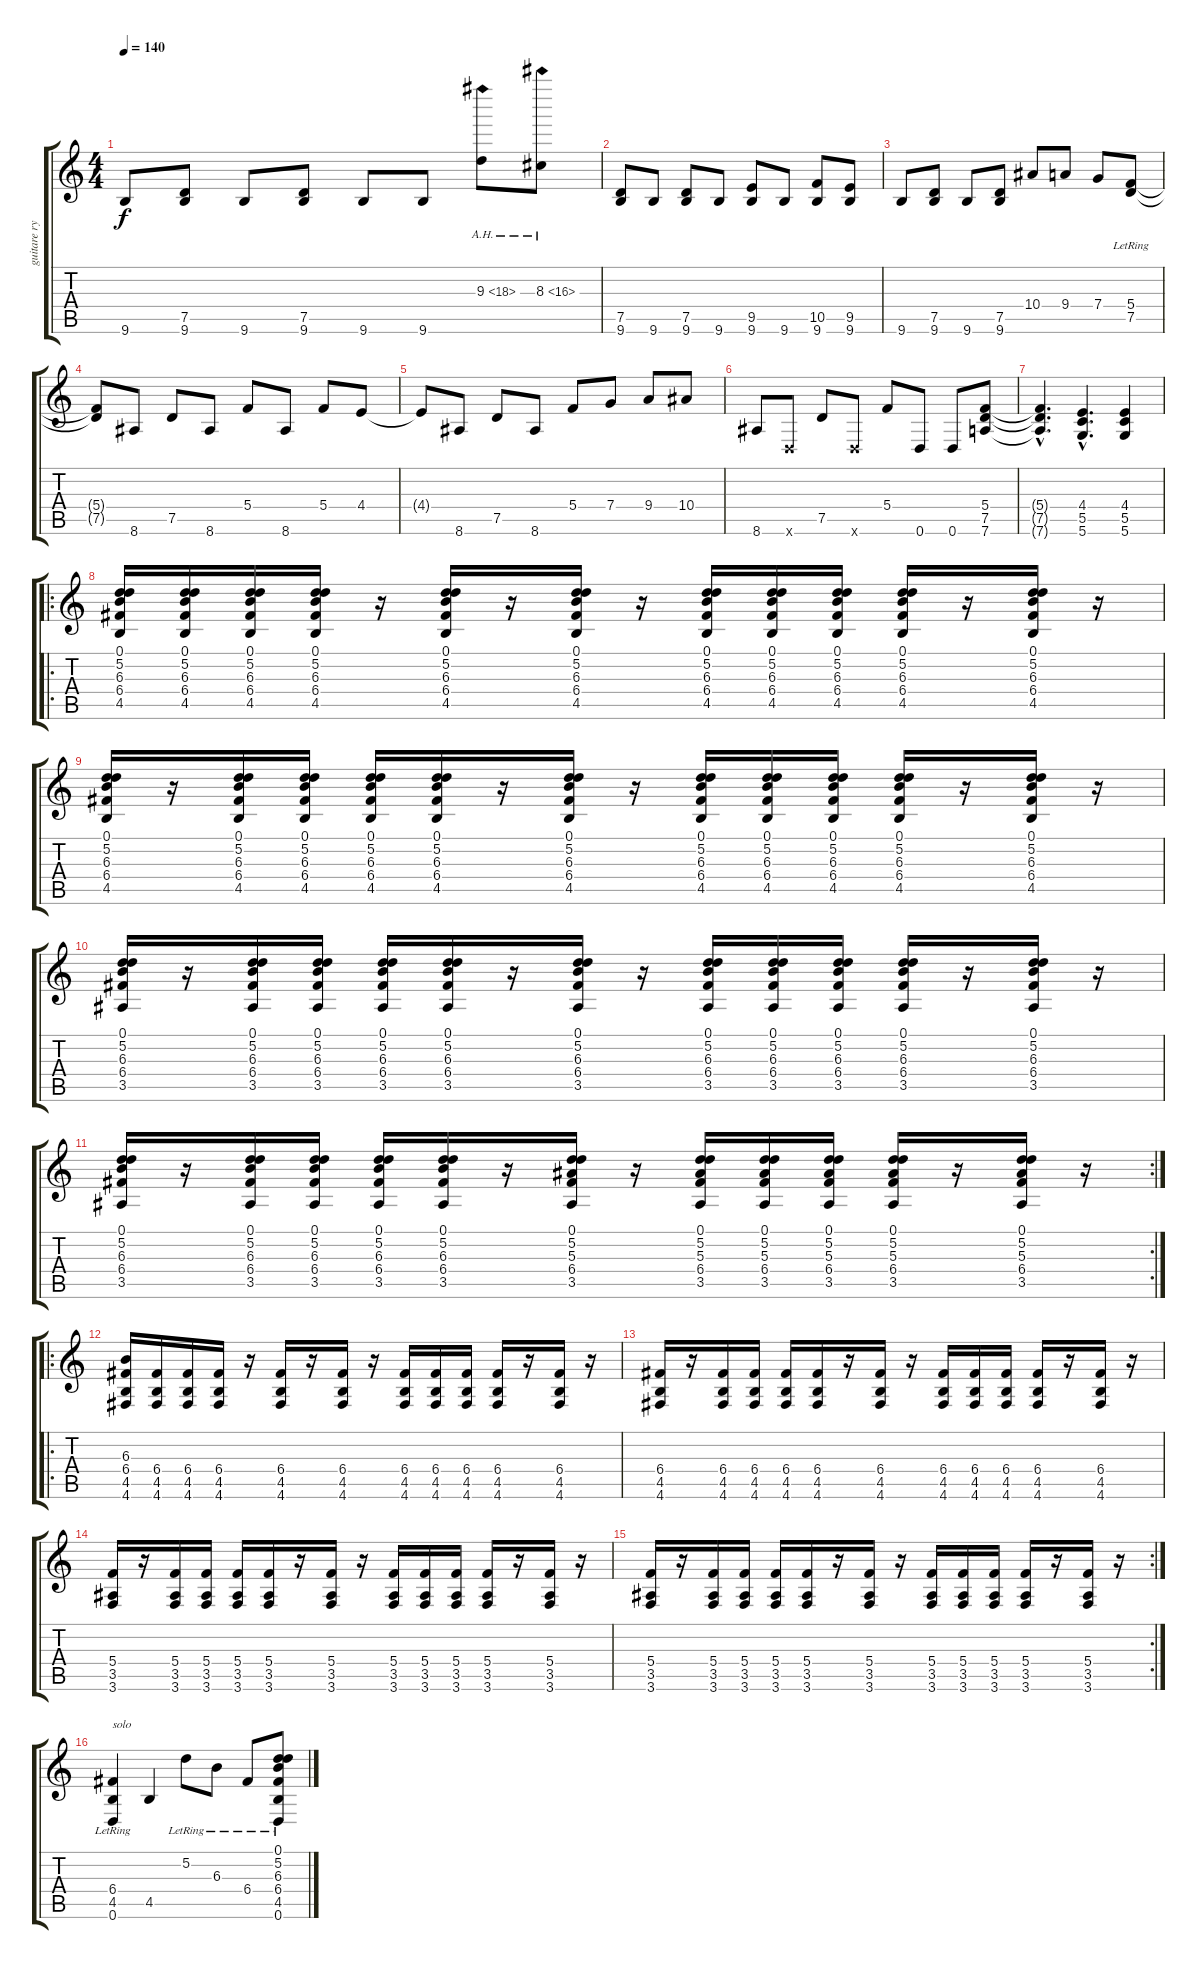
\track ("guitare rythmique" "guitare ry") {instrument distortionguitar}
\staff {score tabs}
\tuning (D4 A3 F3 C3 G2 D2) {hide}
\ts (4 4)
\tempo 140
\clef g2
\ks c
9.6.8{dy f} (7.5 9.6).8 9.6.8 (7.5 9.6).8 9.6.8 9.6.8 9.3{ah 9}.8 8.3{ah 8}.8 |
(7.5 9.6).8 9.6.8 (7.5 9.6).8 9.6.8 (9.5 9.6).8 9.6.8 (10.5 9.6).8 (9.5 9.6).8 |
9.6.8 (7.5 9.6).8 9.6.8 (7.5 9.6).8 10.4.8 9.4.8 7.4.8 (5.4{lr} 7.5{lr}).8 |
(5.4{t} 7.5{t}).8 8.6.8 7.5.8 8.6.8 5.4.8 8.6.8 5.4.8 4.4.8 |
4.4{t}.8 8.6.8 7.5.8 8.6.8 5.4.8 7.4.8 9.4.8 10.4.8 |
8.6.8 0.6{x}.8 7.5.8 0.6{x}.8 5.4.8 0.6.8 0.6.8 (5.4 7.5 7.6).8 |
(5.4{hac t} 7.5{hac t} 7.6{hac t}).4{d} (4.4{hac} 5.5{hac} 5.6{hac}).4{d} (4.4 5.5 5.6).4 |
\ro
(0.1 5.2 6.3 6.4 4.5).16 (0.1 5.2 6.3 6.4 4.5).16 (0.1 5.2 6.3 6.4 4.5).16 (0.1 5.2 6.3 6.4 4.5).16 r.16 (0.1 5.2 6.3 6.4 4.5).16 r.16 (0.1 5.2 6.3 6.4 4.5).16 r.16 (0.1 5.2 6.3 6.4 4.5).16 (0.1 5.2 6.3 6.4 4.5).16 (0.1 5.2 6.3 6.4 4.5).16 (0.1 5.2 6.3 6.4 4.5).16 r.16 (0.1 5.2 6.3 6.4 4.5).16 r.16 |
(0.1 5.2 6.3 6.4 4.5).16 r.16 (0.1 5.2 6.3 6.4 4.5).16 (0.1 5.2 6.3 6.4 4.5).16 (0.1 5.2 6.3 6.4 4.5).16 (0.1 5.2 6.3 6.4 4.5).16 r.16 (0.1 5.2 6.3 6.4 4.5).16 r.16 (0.1 5.2 6.3 6.4 4.5).16 (0.1 5.2 6.3 6.4 4.5).16 (0.1 5.2 6.3 6.4 4.5).16 (0.1 5.2 6.3 6.4 4.5).16 r.16 (0.1 5.2 6.3 6.4 4.5).16 r.16 |
(0.1 5.2 6.3 6.4 3.5).16 r.16 (0.1 5.2 6.3 6.4 3.5).16 (0.1 5.2 6.3 6.4 3.5).16 (0.1 5.2 6.3 6.4 3.5).16 (0.1 5.2 6.3 6.4 3.5).16 r.16 (0.1 5.2 6.3 6.4 3.5).16 r.16 (0.1 5.2 6.3 6.4 3.5).16 (0.1 5.2 6.3 6.4 3.5).16 (0.1 5.2 6.3 6.4 3.5).16 (0.1 5.2 6.3 6.4 3.5).16 r.16 (0.1 5.2 6.3 6.4 3.5).16 r.16 |
\rc 2
(0.1 5.2 6.3 6.4 3.5).16 r.16 (0.1 5.2 6.3 6.4 3.5).16 (0.1 5.2 6.3 6.4 3.5).16 (0.1 5.2 6.3 6.4 3.5).16 (0.1 5.2 6.3 6.4 3.5).16 r.16 (0.1 5.2 5.3 6.4 3.5).16 r.16 (0.1 5.2 5.3 6.4 3.5).16 (0.1 5.2 5.3 6.4 3.5).16 (0.1 5.2 5.3 6.4 3.5).16 (0.1 5.2 5.3 6.4 3.5).16 r.16 (0.1 5.2 5.3 6.4 3.5).16 r.16 |
\ro
(6.3 6.4 4.5 4.6).16 (6.4 4.5 4.6).16 (6.4 4.5 4.6).16 (6.4 4.5 4.6).16 r.16 (6.4 4.5 4.6).16 r.16 (6.4 4.5 4.6).16 r.16 (6.4 4.5 4.6).16 (6.4 4.5 4.6).16 (6.4 4.5 4.6).16 (6.4 4.5 4.6).16 r.16 (6.4 4.5 4.6).16 r.16 |
(6.4 4.5 4.6).16 r.16 (6.4 4.5 4.6).16 (6.4 4.5 4.6).16 (6.4 4.5 4.6).16 (6.4 4.5 4.6).16 r.16 (6.4 4.5 4.6).16 r.16 (6.4 4.5 4.6).16 (6.4 4.5 4.6).16 (6.4 4.5 4.6).16 (6.4 4.5 4.6).16 r.16 (6.4 4.5 4.6).16 r.16 |
(5.4 3.5 3.6).16 r.16 (5.4 3.5 3.6).16 (5.4 3.5 3.6).16 (5.4 3.5 3.6).16 (5.4 3.5 3.6).16 r.16 (5.4 3.5 3.6).16 r.16 (5.4 3.5 3.6).16 (5.4 3.5 3.6).16 (5.4 3.5 3.6).16 (5.4 3.5 3.6).16 r.16 (5.4 3.5 3.6).16 r.16 |
\rc 2
(5.4 3.5 3.6).16 r.16 (5.4 3.5 3.6).16 (5.4 3.5 3.6).16 (5.4 3.5 3.6).16 (5.4 3.5 3.6).16 r.16 (5.4 3.5 3.6).16 r.16 (5.4 3.5 3.6).16 (5.4 3.5 3.6).16 (5.4 3.5 3.6).16 (5.4 3.5 3.6).16 r.16 (5.4 3.5 3.6).16 r.16 |
(6.4{lr} 4.5{lr} 0.6{lr}).4{txt "solo"} 4.5.4 5.2{lr}.8 6.3{lr}.8 6.4{lr}.8 (0.1{lr} 5.2{lr} 6.3{lr} 6.4{lr} 4.5{lr} 0.6{lr}).8
